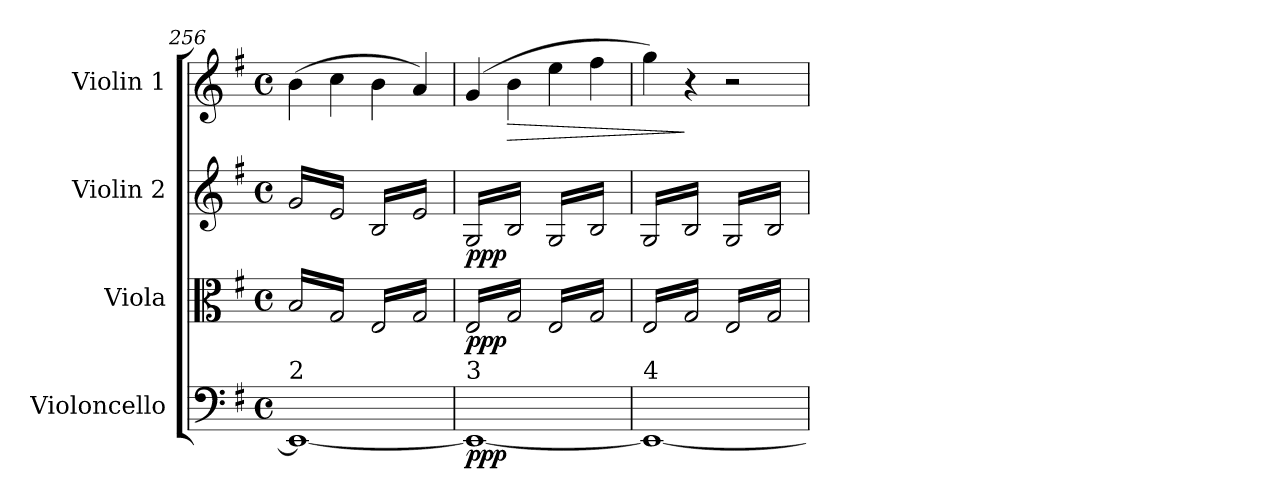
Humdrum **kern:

**kern	**dynam	**kern	**dynam	**kern	**dynam	**kern	**dynam
*part4	*part4	*part3	*part3	*part2	*part2	*part1	*part1
*staff4	*staff4	*staff3	*staff3	*staff2	*staff2	*staff1	*staff1
*I"Violoncello	*	*I"Viola	*	*I"Violin 2	*	*I"Violin 1	*
*I'Vc	*	*I'Vla	*	*I'Vln	*	*I'Vln	*
*clefF4	*	*clefC3	*	*clefG2	*	*clefG2	*
*k[f#]	*	*k[f#]	*	*k[f#]	*	*k[f#]	*
*M4/4	*	*M4/4	*	*M4/4	*	*M4/4	*
*met(c)	*	*met(c)	*	*met(c)	*	*met(c)	*
=256	=256	=256	=256	=256	=256	=256	=256
!	!	!	!	!LO:TX:a:t=7	!	!	!
!	!	!LO:TX:a:t=7	!	!	!	!	!
!LO:TX:a:t=2	!	!	!	!	!	!	!
*	*	*tremolo	*	*	*	*	*
*	*	*	*	*tremolo	*	*	*
1EE_	.	(16B/LL	.	(16g/LL	.	(4b\	.
.	.	16G/)	.	16e/)	.	.	.
.	.	16B/	.	16g/	.	.	.
.	.	16G/)	.	16e/)	.	.	.
.	.	16B/	.	16g/	.	4cc\	.
.	.	16G/)	.	16e/)	.	.	.
.	.	16B/	.	16g/	.	.	.
.	.	16G/)JJ	.	16e/)JJ	.	.	.
.	.	(16E/LL	.	(16B/LL	.	4b\	.
.	.	16G/)	.	16e/)	.	.	.
.	.	16E/	.	16B/	.	.	.
.	.	16G/)	.	16e/)	.	.	.
.	.	16E/	.	16B/	.	4a/)	.
.	.	16G/)	.	16e/)	.	.	.
.	.	16E/	.	16B/	.	.	.
.	.	16G/)JJ	.	16e/)JJ	.	.	.
=257	=257	=257	=257	=257	=257	=257	=257
!LO:TX:a:t=3	!	!	!	!	!	!	!
!	!LO:DY:b	!	!LO:DY:b	!	!LO:DY:b	!	!
1EE_	ppp	16E/LL	ppp	16G/LL	ppp	(4g/	.
.	.	16G/	.	16B/	.	.	.
.	.	16E/	.	16G/	.	.	.
.	.	16G/	.	16B/	.	.	.
!	!	!	!	!	!	!	!LO:HP:b
.	.	16E/	.	16G/	.	4b\	>
.	.	16G/	.	16B/	.	.	.
.	.	16E/	.	16G/	.	.	.
.	.	16G/JJ	.	16B/JJ	.	.	.
.	.	16E/LL	.	16G/LL	.	4ee\	.
.	.	16G/	.	16B/	.	.	.
.	.	16E/	.	16G/	.	.	.
.	.	16G/	.	16B/	.	.	.
.	.	16E/	.	16G/	.	4ff#\	.
.	.	16G/	.	16B/	.	.	.
.	.	16E/	.	16G/	.	.	.
.	.	16G/JJ	.	16B/JJ	.	.	.
=258	=258	=258	=258	=258	=258	=258	=258
!LO:TX:a:t=4	!	!	!	!	!	!	!
1EE_	.	16E/LL	.	16G/LL	.	4gg\)	.
.	.	16G/	.	16B/	.	.	.
.	.	16E/	.	16G/	.	.	.
.	.	16G/	.	16B/	.	.	.
.	.	16E/	.	16G/	.	4r	]
.	.	16G/	.	16B/	.	.	.
.	.	16E/	.	16G/	.	.	.
.	.	16G/JJ	.	16B/JJ	.	.	.
.	.	16E/LL	.	16G/LL	.	2r	.
.	.	16G/	.	16B/	.	.	.
.	.	16E/	.	16G/	.	.	.
.	.	16G/	.	16B/	.	.	.
.	.	16E/	.	16G/	.	.	.
.	.	16G/	.	16B/	.	.	.
.	.	16E/	.	16G/	.	.	.
.	.	16G/JJ	.	16B/JJ	.	.	.
*	*	*	*	*Xtremolo	*	*	*
*	*	*Xtremolo	*	*	*	*	*
.	.	.	.	.	.	.	.
.	.	.	.	.	.	.	.
.	.	.	.	.	.	.	.
.	.	.	.	.	.	.	.
=	=	=	=	=	=	=	=
*-	*-	*-	*-	*-	*-	*-	*-
